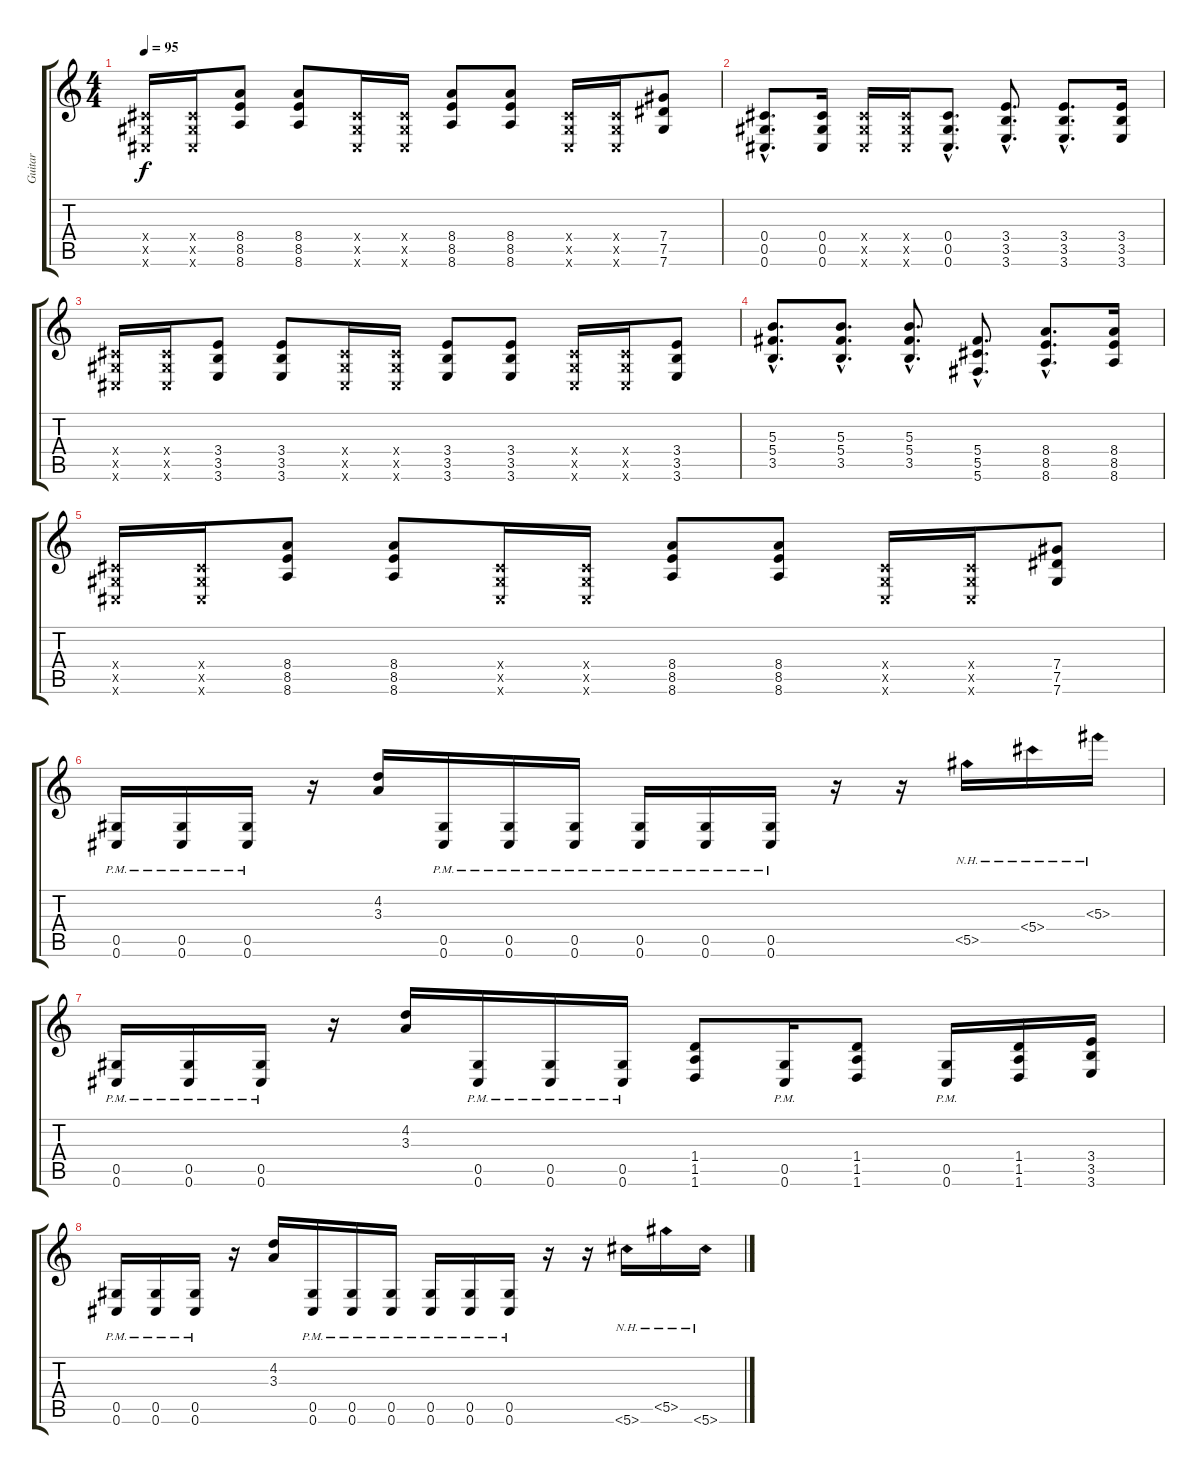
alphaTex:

\track ("Guitar" "Guitar") {instrument distortionguitar}
\staff {score tabs}
\tuning (Eb4 Bb3 Gb3 Db3 Ab2 Db2) {hide}
\ts (4 4)
\tempo 95
\clef g2
\ks c
(0.4{x} 0.5{x} 0.6{x}).16{dy f} (0.4{x} 0.5{x} 0.6{x}).16 (8.4 8.5 8.6).8 (8.4 8.5 8.6).8 (0.4{x} 0.5{x} 0.6{x}).16 (0.4{x} 0.5{x} 0.6{x}).16 (8.4 8.5 8.6).8 (8.4 8.5 8.6).8 (0.4{x} 0.5{x} 0.6{x}).16 (0.4{x} 0.5{x} 0.6{x}).16 (7.4 7.5 7.6).8 |
(0.4{hac} 0.5{hac} 0.6{hac}).8{d} (0.4 0.5 0.6).16 (0.4{x} 0.5{x} 0.6{x}).16 (0.4{x} 0.5{x} 0.6{x}).16 (0.4{hac} 0.5{hac} 0.6{hac}).8{d} (3.4{hac} 3.5{hac} 3.6{hac}).8{d} (3.4{hac} 3.5{hac} 3.6{hac}).8{d} (3.4 3.5 3.6).16 |
(0.4{x} 0.5{x} 0.6{x}).16 (0.4{x} 0.5{x} 0.6{x}).16 (3.4 3.5 3.6).8 (3.4 3.5 3.6).8 (0.4{x} 0.5{x} 0.6{x}).16 (0.4{x} 0.5{x} 0.6{x}).16 (3.4 3.5 3.6).8 (3.4 3.5 3.6).8 (0.4{x} 0.5{x} 0.6{x}).16 (0.4{x} 0.5{x} 0.6{x}).16 (3.4 3.5 3.6).8 |
(5.3{hac} 5.4{hac} 3.5{hac}).8{d} (5.3{hac} 5.4{hac} 3.5{hac}).8{d} (5.3{hac} 5.4{hac} 3.5{hac}).8{d} (5.4{hac} 5.5{hac} 5.6{hac}).8{d} (8.4{hac} 8.5{hac} 8.6{hac}).8{d} (8.4 8.5 8.6).16 |
(0.4{x} 0.5{x} 0.6{x}).16 (0.4{x} 0.5{x} 0.6{x}).16 (8.4 8.5 8.6).8 (8.4 8.5 8.6).8 (0.4{x} 0.5{x} 0.6{x}).16 (0.4{x} 0.5{x} 0.6{x}).16 (8.4 8.5 8.6).8 (8.4 8.5 8.6).8 (0.4{x} 0.5{x} 0.6{x}).16 (0.4{x} 0.5{x} 0.6{x}).16 (7.4 7.5 7.6).8 |
(0.5{pm} 0.6{pm}).16 (0.5{pm} 0.6{pm}).16 (0.5{pm} 0.6{pm}).16 r.16 (4.2 3.3).16 (0.5{pm} 0.6{pm}).16 (0.5{pm} 0.6{pm}).16 (0.5{pm} 0.6{pm}).16 (0.5{pm} 0.6{pm}).16 (0.5{pm} 0.6{pm}).16 (0.5{pm} 0.6{pm}).16 r.16 r.16 5.5{nh}.16 5.4{nh}.16 5.3{nh}.16 |
(0.5{pm} 0.6{pm}).16 (0.5{pm} 0.6{pm}).16 (0.5{pm} 0.6{pm}).16 r.16 (4.2 3.3).16 (0.5{pm} 0.6{pm}).16 (0.5{pm} 0.6{pm}).16 (0.5{pm} 0.6{pm}).16 (1.4 1.5 1.6).8 (0.5{pm} 0.6{pm}).16 (1.4 1.5 1.6).8 (0.5{pm} 0.6{pm}).16 (1.4 1.5 1.6).16 (3.4 3.5 3.6).16 |
(0.5{pm} 0.6{pm}).16 (0.5{pm} 0.6{pm}).16 (0.5{pm} 0.6{pm}).16 r.16 (4.2 3.3).16 (0.5{pm} 0.6{pm}).16 (0.5{pm} 0.6{pm}).16 (0.5{pm} 0.6{pm}).16 (0.5{pm} 0.6{pm}).16 (0.5{pm} 0.6{pm}).16 (0.5{pm} 0.6{pm}).16 r.16 r.16 5.6{nh}.16 5.5{nh}.16 5.6{nh}.16
